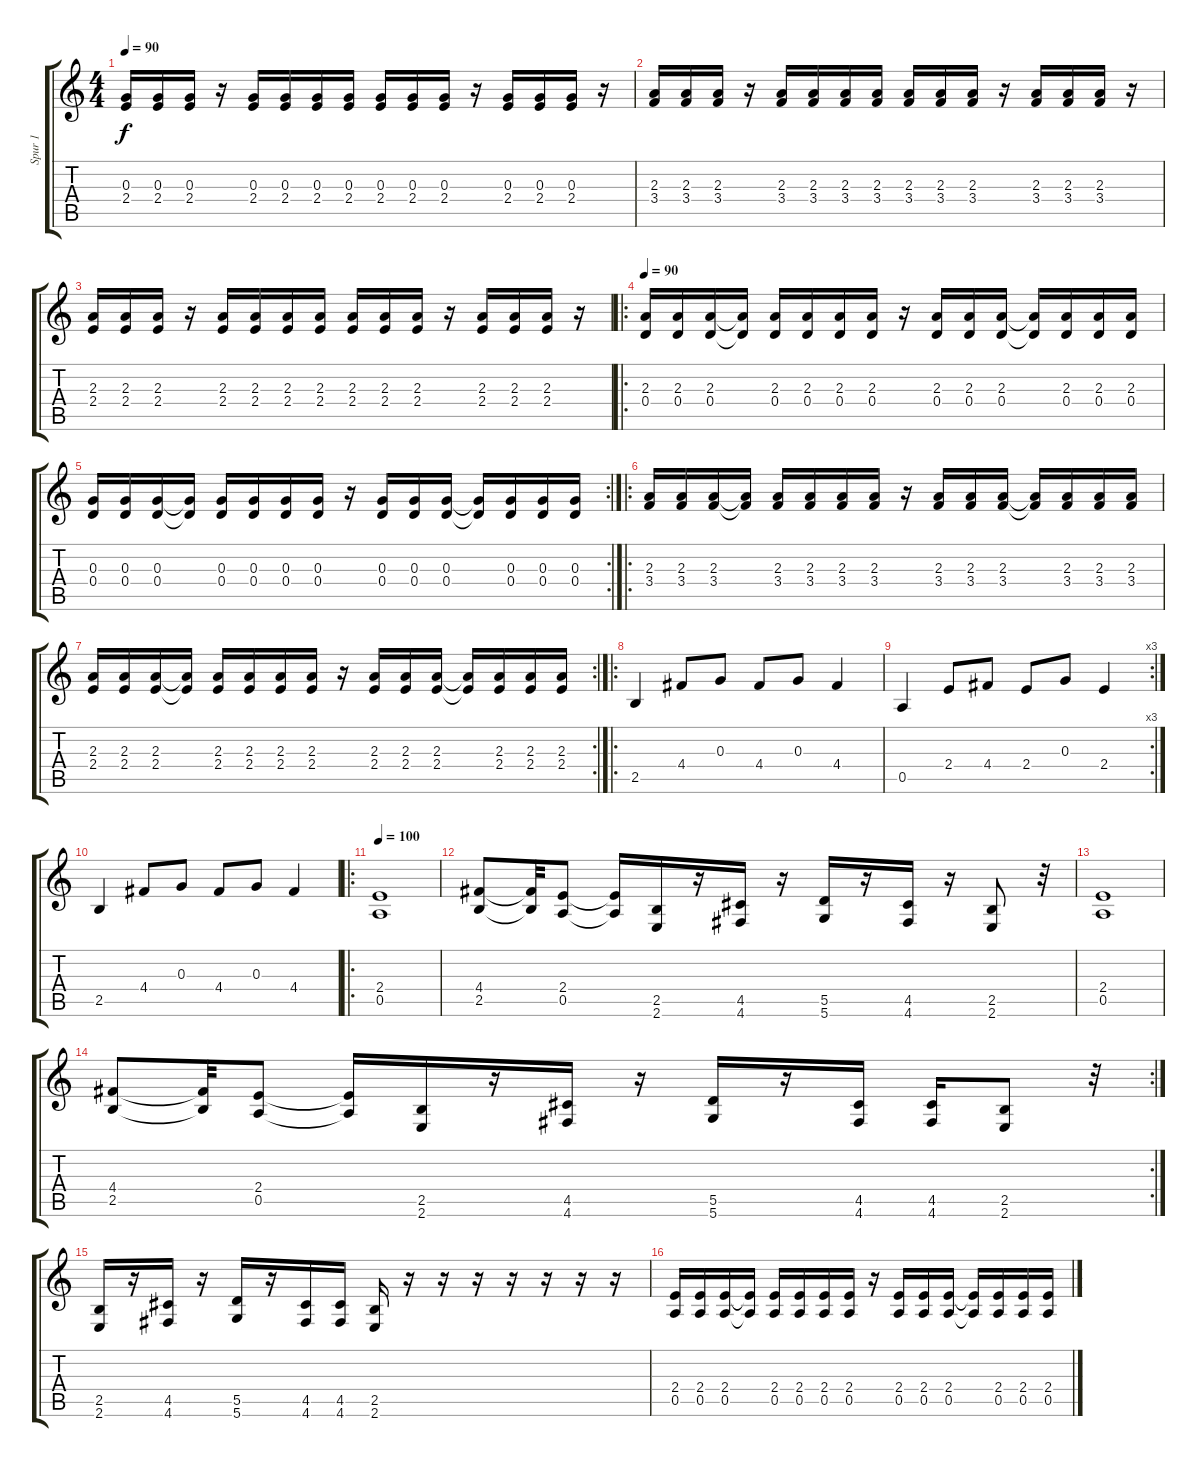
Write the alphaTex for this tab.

\track ("Spur 1" "Spur 1") {instrument electricguitarclean}
\staff {score tabs}
\tuning (E4 B3 G3 D3 A2 D2) {hide}
\ts (4 4)
\tempo 90
\clef g2
\ks c
(0.3 2.4).16{dy f} (0.3 2.4).16 (0.3 2.4).16 r.16 (0.3 2.4).16 (0.3 2.4).16 (0.3 2.4).16 (0.3 2.4).16 (0.3 2.4).16 (0.3 2.4).16 (0.3 2.4).16 r.16 (0.3 2.4).16 (0.3 2.4).16 (0.3 2.4).16 r.16 |
(2.3 3.4).16{instrument electricguitarmuted} (2.3 3.4).16 (2.3 3.4).16 r.16 (2.3 3.4).16 (2.3 3.4).16 (2.3 3.4).16 (2.3 3.4).16 (2.3 3.4).16 (2.3 3.4).16 (2.3 3.4).16 r.16 (2.3 3.4).16 (2.3 3.4).16 (2.3 3.4).16 r.16 |
(2.3 2.4).16 (2.3 2.4).16 (2.3 2.4).16 r.16 (2.3 2.4).16 (2.3 2.4).16 (2.3 2.4).16 (2.3 2.4).16 (2.3 2.4).16 (2.3 2.4).16 (2.3 2.4).16 r.16 (2.3 2.4).16 (2.3 2.4).16 (2.3 2.4).16 r.16 |
\ro
\tempo 90
(2.3 0.4).16{volume 16 instrument distortionguitar} (2.3 0.4).16 (2.3 0.4).16 (2.3{t} 0.4{t}).16 (2.3 0.4).16 (2.3 0.4).16 (2.3 0.4).16 (2.3 0.4).16 r.16 (2.3 0.4).16 (2.3 0.4).16 (2.3 0.4).16 (2.3{t} 0.4{t}).16 (2.3 0.4).16 (2.3 0.4).16 (2.3 0.4).16 |
\rc 2
(0.3 0.4).16 (0.3 0.4).16 (0.3 0.4).16 (0.3{t} 0.4{t}).16 (0.3 0.4).16 (0.3 0.4).16 (0.3 0.4).16 (0.3 0.4).16 r.16 (0.3 0.4).16 (0.3 0.4).16 (0.3 0.4).16 (0.3{t} 0.4{t}).16 (0.3 0.4).16 (0.3 0.4).16 (0.3 0.4).16 |
\ro
(2.3 3.4).16 (2.3 3.4).16 (2.3 3.4).16 (2.3{t} 3.4{t}).16 (2.3 3.4).16 (2.3 3.4).16 (2.3 3.4).16 (2.3 3.4).16 r.16 (2.3 3.4).16 (2.3 3.4).16 (2.3 3.4).16 (2.3{t} 3.4{t}).16 (2.3 3.4).16 (2.3 3.4).16 (2.3 3.4).16 |
\rc 2
(2.3 2.4).16 (2.3 2.4).16 (2.3 2.4).16 (2.3{t} 2.4{t}).16 (2.3 2.4).16 (2.3 2.4).16 (2.3 2.4).16 (2.3 2.4).16 r.16 (2.3 2.4).16 (2.3 2.4).16 (2.3 2.4).16 (2.3{t} 2.4{t}).16 (2.3 2.4).16 (2.3 2.4).16 (2.3 2.4).16 |
\ro
2.5.4{instrument electricguitarclean} 4.4.8 0.3.8 4.4.8 0.3.8 4.4.4 |
\rc 3
0.5.4 2.4.8 4.4.8 2.4.8 0.3.8 2.4.4 |
2.5.4 4.4.8 0.3.8 4.4.8 0.3.8 4.4.4 |
\ro
\tempo 100
(2.4 0.5).1{instrument distortionguitar} |
(4.4 2.5).8 (4.4{t} 2.5{t}).32 (2.4 0.5).8 (2.4{t} 0.5{t}).16 (2.5 2.6).16 r.16 (4.5 4.6).16 r.16 (5.5 5.6).16 r.16 (4.5 4.6).16 r.16 (2.5 2.6).8 r.32 |
(2.4 0.5).1 |
\rc 2
(4.4 2.5).8 (4.4{t} 2.5{t}).32 (2.4 0.5).8 (2.4{t} 0.5{t}).16 (2.5 2.6).16 r.16 (4.5 4.6).16 r.16 (5.5 5.6).16 r.16 (4.5 4.6).16 (4.5 4.6).16 (2.5 2.6).8 r.32 |
(2.5 2.6).16 r.16 (4.5 4.6).16 r.16 (5.5 5.6).16 r.16 (4.5 4.6).16 (4.5 4.6).16 (2.5 2.6).16 r.16 r.16 r.16 r.16 r.16 r.16 r.16 |
(2.4 0.5).16{volume 16 instrument distortionguitar} (2.4 0.5).16 (2.4 0.5).16 (2.4{t} 0.5{t}).16 (2.4 0.5).16 (2.4 0.5).16 (2.4 0.5).16 (2.4 0.5).16 r.16 (2.4 0.5).16 (2.4 0.5).16 (2.4 0.5).16 (2.4{t} 0.5{t}).16 (2.4 0.5).16 (2.4 0.5).16 (2.4 0.5).16
